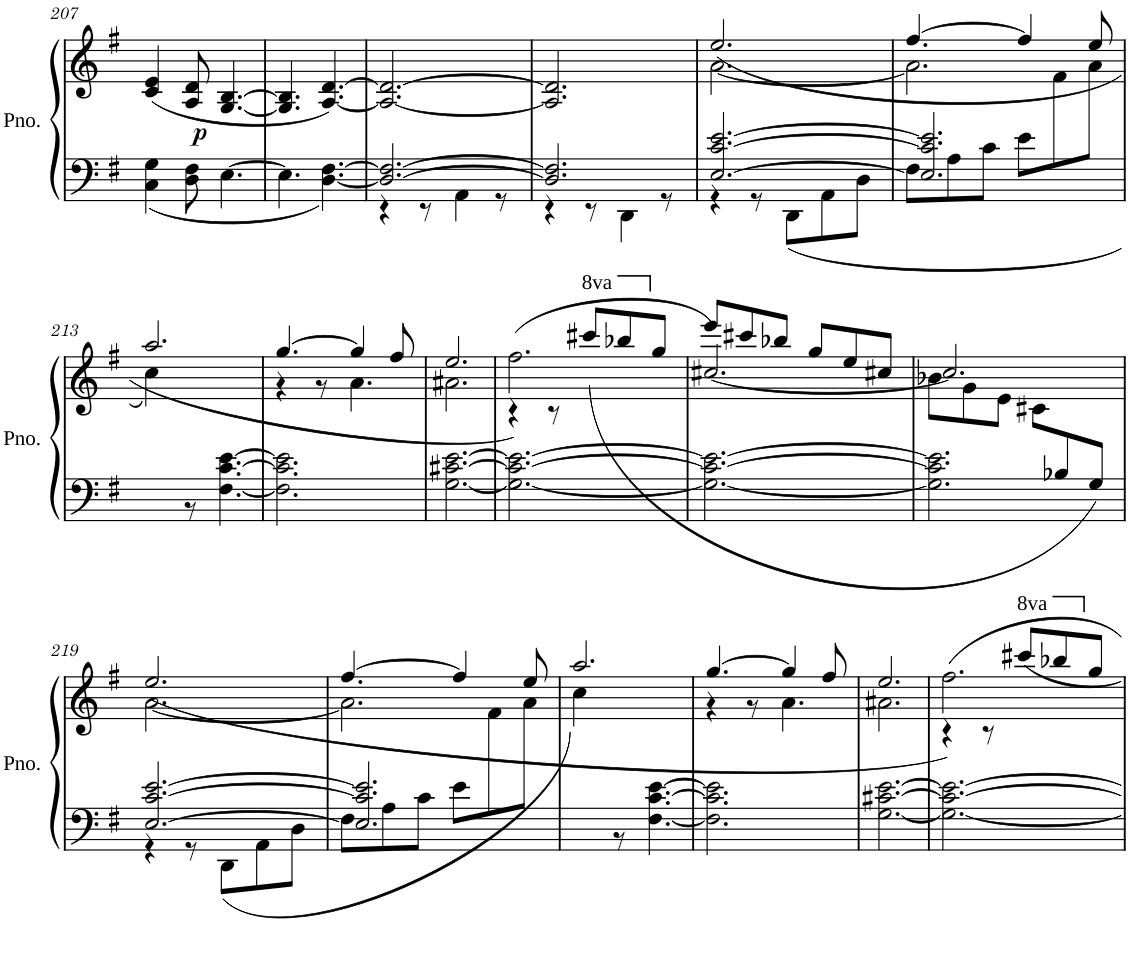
**kern	**kern	**dynam
*part1	*part1	*part1
*staff2	*staff1	*staff1/2
*I"Piano	*	*
*I'Pno.	*	*
!!LO:PB:g=z
*clefF4	*clefG2	*
*k[f#]	*k[f#]	*
*M6/8	*M6/8	*
=207	=207	=207
!	!	!LO:DY:b
4C\ 4G\	(4c/ 4e/	p
8D\ 8F#\	8A/ 8d/	.
[4.E\	[4.G/ [>4.B/	.
=208	=208	=208
4.E\]	4.G/] 4.B/]	.
[<4.D\ [4.F#\	[4.A/ [>4.d/)	.
=209	=209	=209
*^	*	*
2.D/_ 2.F#/_	4r	2.A/_ 2.d/_	.
.	8r	.	.
.	4AA\	.	.
.	8r	.	.
=210	=210	=210	=210
2.D/] 2.F#/]	4r	2.A/] 2.d/]	.
.	8r	.	.
.	4DD\	.	.
.	8r	.	.
=211	=211	=211	=211
*	*	*^	*
[>2.E/ [>2.c/ [>2.e/	4r	[2.a\	(2.ee/	.
.	8r	.	.	.
.	(8DD\L	.	.	.
.	8AA\	.	.	.
.	8D\J	.	.	.
=212	=212	=212	=212	=212
*	*	*	*^	*
2.E/] 2.c/] 2.e/]	8F#\L	2.a\]	[4.ff#/	2ryy	.
.	8A\	.	.	.	.
.	8c\J	.	.	.	.
.	8e\L	.	4ff#/]	.	.
.	4ryy	.	.	8f#\	.
.	.	.	8ee/	8a\J	.
*	*	*	*v	*v	*
!!LO:LB:g=z
=213	=213	=213	=213	=213
2.ryy	4ryy	2.aa/	4cc\)	.
.	8r	.	2ryy	.
.	[4.F#\ [>4.c\ [>4.e\	.	.	.
=214	=214	=214	=214	=214
2.ryy	2.F#\] 2.c\] 2.e\]	[4.gg/	4r	.
.	.	.	8r	.
.	.	4gg/]	4.a\	.
.	.	8ff#/	.	.
*v	*v	*	*	*
=215	=215	=215	=215
[<2.G\ [2.c#X\ [2.e\	2.ee/	2.a#X\	.
=216	=216	=216	=216
2.G\_ 2.c#\_ 2.e\_	(2.ff#\	4r)	.
.	.	8r	.
*	*8va	*	*
.	.	(8cccc#X/L	.
.	.	8bbb-X/	.
.	.	8ggg/J	.
=217	=217	=217	=217
2.G\_ 2.c#\_ 2.e\_	[<2.cc#X/)	8eee/L	.
.	.	8ccc#X/	.
.	.	8bb-X/J	.
.	.	8gg/L	.
.	.	8ee/	.
.	.	8cc#X/J	.
=218	=218	=218	=218
*^	*	*	*
2ryy	2.G\] 2.c#\] 2.e\]	2.cc#/]	8b-X\L	.
.	.	.	8g\	.
.	.	.	8e\J	.
.	.	.	8c#X\L	.
8B-X/	.	.	4ryy	.
8G/J)	.	.	.	.
!!LO:LB:g=z	!!
=219	=219	=219	=219	=219
[>2.E/ [>2.c/ [>2.e/	4r	[2.a\	(2.ee/	.
.	8r	.	.	.
.	(8DD\L	.	.	.
.	8AA\	.	.	.
.	8D\J	.	.	.
=220	=220	=220	=220	=220
*	*	*	*^	*
2.E/] 2.c/] 2.e/]	8F#\L	2.a\]	[4.ff#/	2ryy	.
.	8A\	.	.	.	.
.	8c\J	.	.	.	.
.	8e\L	.	4ff#/]	.	.
.	4ryy	.	.	8f#\	.
.	.	.	8ee/	8a\J	.
*	*	*	*v	*v	*
=221	=221	=221	=221	=221
2.ryy	4ryy	2.aa/	4cc\)	.
.	8r	.	2ryy	.
.	[4.F#\ [>4.c\ [>4.e\	.	.	.
=222	=222	=222	=222	=222
2.ryy	2.F#\] 2.c\] 2.e\]	[4.gg/	4r	.
.	.	.	8r	.
.	.	4gg/]	4.a\	.
.	.	8ff#/	.	.
*v	*v	*	*	*
=223	=223	=223	=223
[<2.G\ [2.c#X\ [2.e\	2.ee/	2.a#X\	.
=224	=224	=224	=224
2.G\_ 2.c#\_ 2.e\_	2.ff#\	4r)	.
.	.	8r	.
.	.	8cccc#X/L	.
.	.	8bbb-X/	.
.	.	8ggg/J	.
*	*X8va	*	*
*	*v	*v	*
=	=	=
*-	*-	*-
